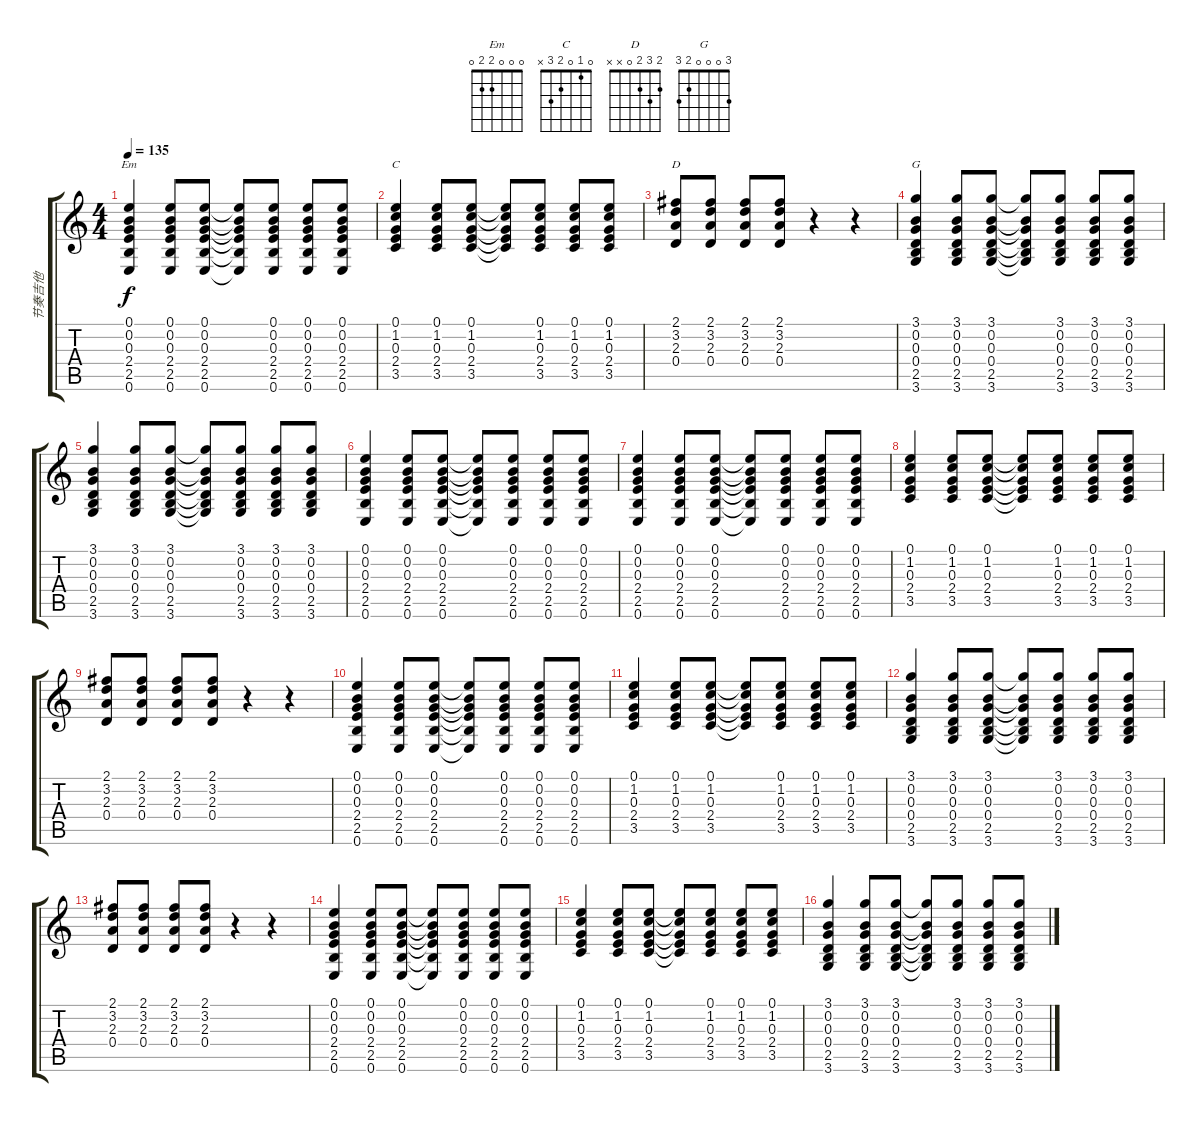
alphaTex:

\track ("节奏吉他" "节奏吉他") {instrument electricguitarclean}
\staff {score tabs}
\tuning (E4 B3 G3 D3 A2 E2) {hide}
\chord ("Em" 0 0 0 2 2 0)
\chord ("C" 0 1 0 2 3 x)
\chord ("D" 2 3 2 0 x x)
\chord ("G" 3 0 0 0 2 3)
\ts (4 4)
\tempo 135
\clef g2
\ks c
(0.1 0.2 0.3 2.4 2.5 0.6).4{ch "Em" dy f} (0.1 0.2 0.3 2.4 2.5 0.6).8 (0.1 0.2 0.3 2.4 2.5 0.6).8 (0.1{t} 0.2{t} 0.3{t} 2.4{t} 2.5{t} 0.6{t}).8 (0.1 0.2 0.3 2.4 2.5 0.6).8 (0.1 0.2 0.3 2.4 2.5 0.6).8 (0.1 0.2 0.3 2.4 2.5 0.6).8 |
(0.1 1.2 0.3 2.4 3.5).4{ch "C"} (0.1 1.2 0.3 2.4 3.5).8 (0.1 1.2 0.3 2.4 3.5).8 (0.1{t} 1.2{t} 0.3{t} 2.4{t} 3.5{t}).8 (0.1 1.2 0.3 2.4 3.5).8 (0.1 1.2 0.3 2.4 3.5).8 (0.1 1.2 0.3 2.4 3.5).8 |
(2.1 3.2 2.3 0.4).8{ch "D"} (2.1 3.2 2.3 0.4).8 (2.1 3.2 2.3 0.4).8 (2.1 3.2 2.3 0.4).8 r.4 r.4 |
(3.1 0.2 0.3 0.4 2.5 3.6).4{ch "G"} (3.1 0.2 0.3 0.4 2.5 3.6).8 (3.1 0.2 0.3 0.4 2.5 3.6).8 (3.1{t} 0.2{t} 0.3{t} 0.4{t} 2.5{t} 3.6{t}).8 (3.1 0.2 0.3 0.4 2.5 3.6).8 (3.1 0.2 0.3 0.4 2.5 3.6).8 (3.1 0.2 0.3 0.4 2.5 3.6).8 |
(3.1 0.2 0.3 0.4 2.5 3.6).4 (3.1 0.2 0.3 0.4 2.5 3.6).8 (3.1 0.2 0.3 0.4 2.5 3.6).8 (3.1{t} 0.2{t} 0.3{t} 0.4{t} 2.5{t} 3.6{t}).8 (3.1 0.2 0.3 0.4 2.5 3.6).8 (3.1 0.2 0.3 0.4 2.5 3.6).8 (3.1 0.2 0.3 0.4 2.5 3.6).8 |
(0.1 0.2 0.3 2.4 2.5 0.6).4 (0.1 0.2 0.3 2.4 2.5 0.6).8 (0.1 0.2 0.3 2.4 2.5 0.6).8 (0.1{t} 0.2{t} 0.3{t} 2.4{t} 2.5{t} 0.6{t}).8 (0.1 0.2 0.3 2.4 2.5 0.6).8 (0.1 0.2 0.3 2.4 2.5 0.6).8 (0.1 0.2 0.3 2.4 2.5 0.6).8 |
(0.1 0.2 0.3 2.4 2.5 0.6).4 (0.1 0.2 0.3 2.4 2.5 0.6).8 (0.1 0.2 0.3 2.4 2.5 0.6).8 (0.1{t} 0.2{t} 0.3{t} 2.4{t} 2.5{t} 0.6{t}).8 (0.1 0.2 0.3 2.4 2.5 0.6).8 (0.1 0.2 0.3 2.4 2.5 0.6).8 (0.1 0.2 0.3 2.4 2.5 0.6).8 |
(0.1 1.2 0.3 2.4 3.5).4 (0.1 1.2 0.3 2.4 3.5).8 (0.1 1.2 0.3 2.4 3.5).8 (0.1{t} 1.2{t} 0.3{t} 2.4{t} 3.5{t}).8 (0.1 1.2 0.3 2.4 3.5).8 (0.1 1.2 0.3 2.4 3.5).8 (0.1 1.2 0.3 2.4 3.5).8 |
(2.1 3.2 2.3 0.4).8 (2.1 3.2 2.3 0.4).8 (2.1 3.2 2.3 0.4).8 (2.1 3.2 2.3 0.4).8 r.4 r.4 |
(0.1 0.2 0.3 2.4 2.5 0.6).4 (0.1 0.2 0.3 2.4 2.5 0.6).8 (0.1 0.2 0.3 2.4 2.5 0.6).8 (0.1{t} 0.2{t} 0.3{t} 2.4{t} 2.5{t} 0.6{t}).8 (0.1 0.2 0.3 2.4 2.5 0.6).8 (0.1 0.2 0.3 2.4 2.5 0.6).8 (0.1 0.2 0.3 2.4 2.5 0.6).8 |
(0.1 1.2 0.3 2.4 3.5).4 (0.1 1.2 0.3 2.4 3.5).8 (0.1 1.2 0.3 2.4 3.5).8 (0.1{t} 1.2{t} 0.3{t} 2.4{t} 3.5{t}).8 (0.1 1.2 0.3 2.4 3.5).8 (0.1 1.2 0.3 2.4 3.5).8 (0.1 1.2 0.3 2.4 3.5).8 |
(3.1 0.2 0.3 0.4 2.5 3.6).4 (3.1 0.2 0.3 0.4 2.5 3.6).8 (3.1 0.2 0.3 0.4 2.5 3.6).8 (3.1{t} 0.2{t} 0.3{t} 0.4{t} 2.5{t} 3.6{t}).8 (3.1 0.2 0.3 0.4 2.5 3.6).8 (3.1 0.2 0.3 0.4 2.5 3.6).8 (3.1 0.2 0.3 0.4 2.5 3.6).8 |
(2.1 3.2 2.3 0.4).8 (2.1 3.2 2.3 0.4).8 (2.1 3.2 2.3 0.4).8 (2.1 3.2 2.3 0.4).8 r.4 r.4 |
(0.1 0.2 0.3 2.4 2.5 0.6).4 (0.1 0.2 0.3 2.4 2.5 0.6).8 (0.1 0.2 0.3 2.4 2.5 0.6).8 (0.1{t} 0.2{t} 0.3{t} 2.4{t} 2.5{t} 0.6{t}).8 (0.1 0.2 0.3 2.4 2.5 0.6).8 (0.1 0.2 0.3 2.4 2.5 0.6).8 (0.1 0.2 0.3 2.4 2.5 0.6).8 |
(0.1 1.2 0.3 2.4 3.5).4 (0.1 1.2 0.3 2.4 3.5).8 (0.1 1.2 0.3 2.4 3.5).8 (0.1{t} 1.2{t} 0.3{t} 2.4{t} 3.5{t}).8 (0.1 1.2 0.3 2.4 3.5).8 (0.1 1.2 0.3 2.4 3.5).8 (0.1 1.2 0.3 2.4 3.5).8 |
(3.1 0.2 0.3 0.4 2.5 3.6).4 (3.1 0.2 0.3 0.4 2.5 3.6).8 (3.1 0.2 0.3 0.4 2.5 3.6).8 (3.1{t} 0.2{t} 0.3{t} 0.4{t} 2.5{t} 3.6{t}).8 (3.1 0.2 0.3 0.4 2.5 3.6).8 (3.1 0.2 0.3 0.4 2.5 3.6).8 (3.1 0.2 0.3 0.4 2.5 3.6).8
